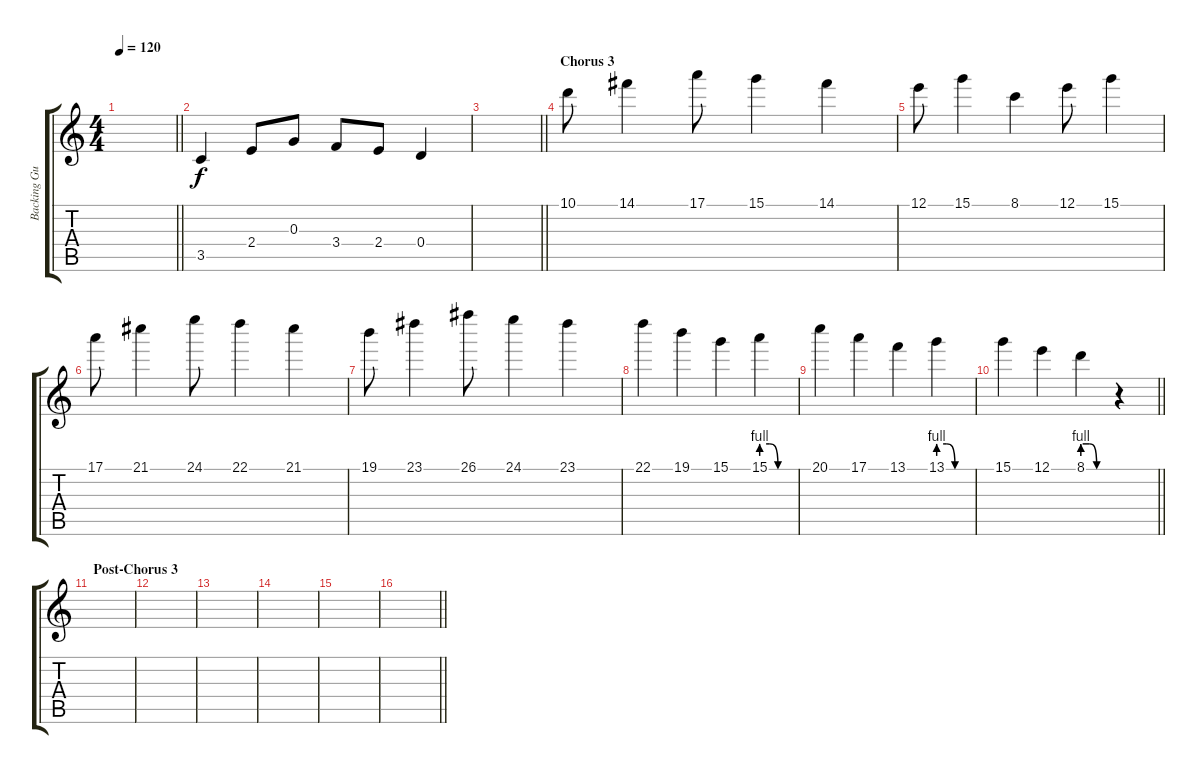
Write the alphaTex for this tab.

\track ("Backing Guitar" "Backing Gu") {instrument electricguitarjazz}
\staff {score tabs}
\tuning (E4 B3 G3 D3 A2 E2) {hide}
\ts (4 4)
\tempo 120
\clef g2
\barLineRight lightlight
\ks c
|
3.5.4 2.4.8 0.3.8 3.4.8 2.4.8 0.4.4 |
\barLineRight lightlight
|
\section ("" "Chorus 3")
10.1.8 14.1.4 17.1.8 15.1.4 14.1.4 |
12.1.8 15.1.4 8.1.4 12.1.8 15.1.4 |
17.1.8 21.1.4 24.1.8 22.1.4 21.1.4 |
19.1.8 23.1.4 26.1.8 24.1.4 23.1.4 |
22.1.4 19.1.4 15.1.4 15.1{be (custom 0 4 15 4 30 0 60 0)}.4 |
20.1.4 17.1.4 13.1.4 13.1{be (custom 0 4 15 4 30 0 60 0)}.4 |
\barLineRight lightlight
15.1.4 12.1.4 8.1{be (custom 0 4 15 4 30 0 60 0)}.4 r.4 |
\section ("" "Post-Chorus 3")
|
|
|
|
|
\barLineRight lightlight
